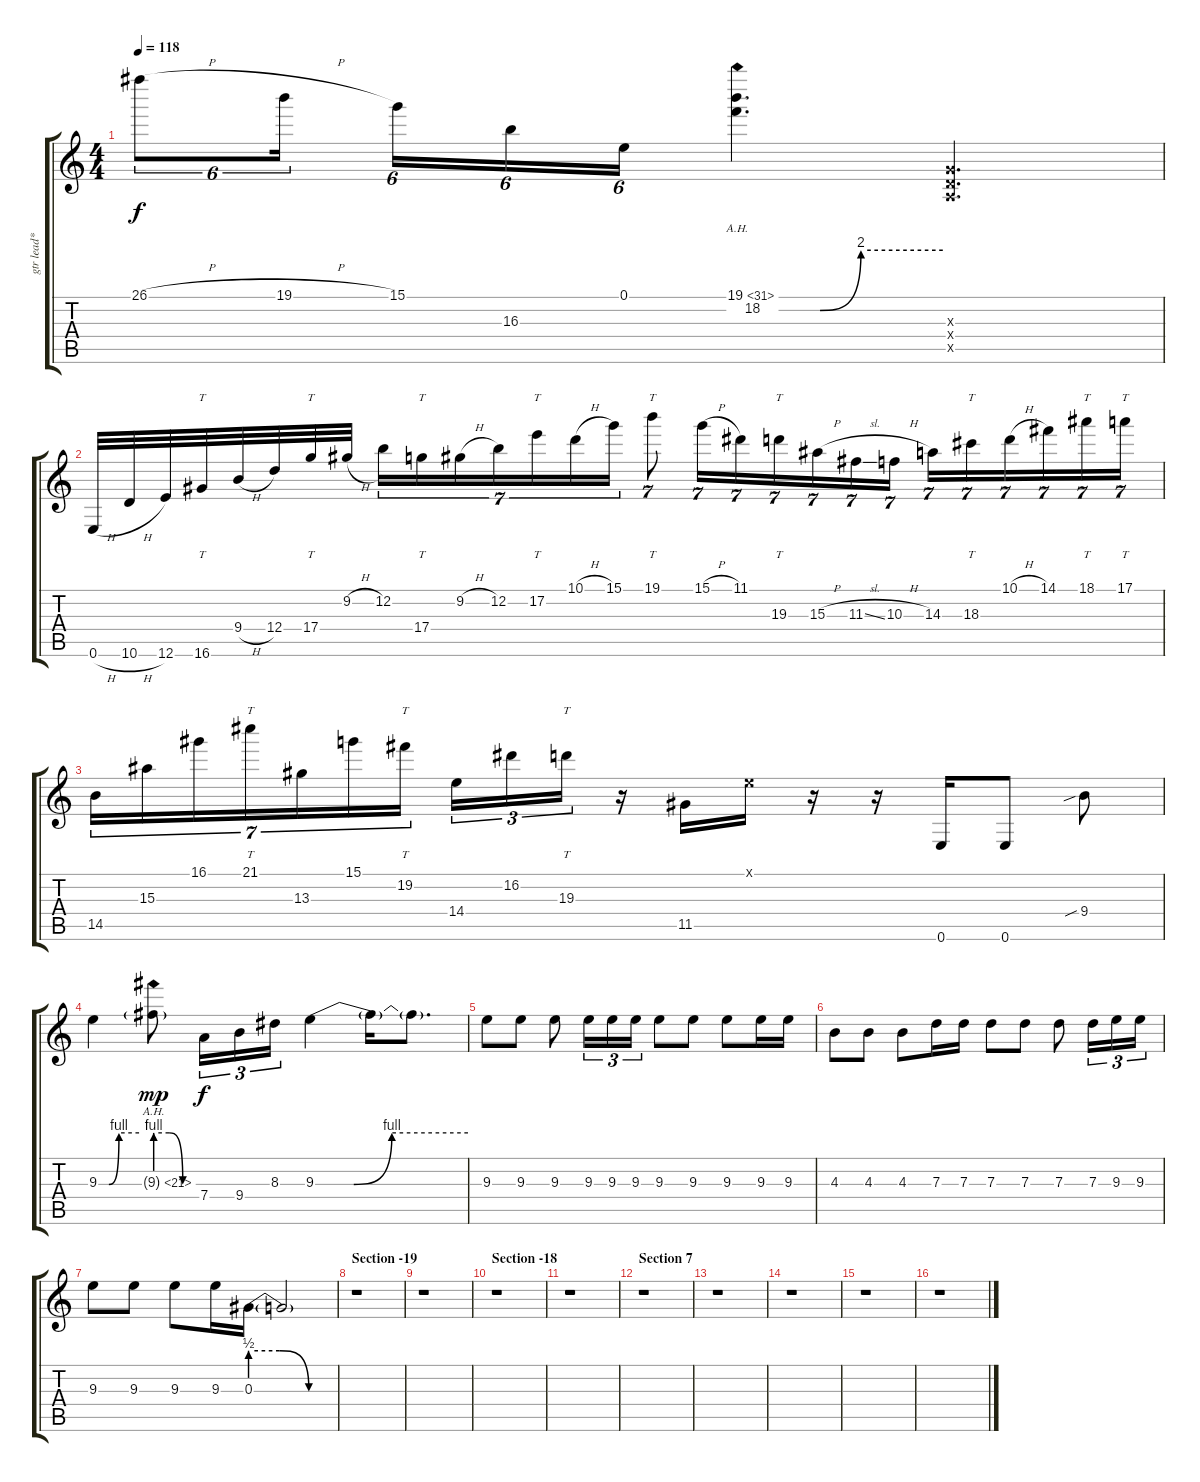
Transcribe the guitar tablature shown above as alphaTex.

\track ("gtr lead*" "gtr lead*") {instrument distortionguitar}
\staff {score tabs}
\tuning (E4 B3 G3 D3 A2 E2) {hide}
\ts (4 4)
\tempo 118
\clef g2
\ks c
26.1{h}.8{tu (6 4) dy f} 19.1{h}.16{tu (6 4)} 15.1.16{tu (6 4)} 16.3.16{tu (6 4)} 0.1.16{tu (6 4)} (19.1{ah 12} 18.2{be (custom 0 0 15 0 30 8 60 8)}).4{d} (0.3{x} 0.4{x} 0.5{x}).4{d} |
0.6{h}.32 10.6{h}.32 12.6.32 16.6.32{tt} 9.4{h}.32 12.4.32 17.4.32{tt} 9.2{h}.32 12.2.16{tu (7 4)} 17.4.16{tt tu (7 4)} 9.2{h}.16{tu (7 4)} 12.2.16{tu (7 4)} 17.2.16{tt tu (7 4)} 10.1{h}.16{tu (7 4)} 15.1.16{tu (7 4)} 19.1.8{tt tu (7 4)} 15.1{h}.16{tu (7 4)} 11.1.16{tu (7 4)} 19.3.16{tt tu (7 4)} 15.3{h}.16{tu (7 4)} 11.3{sl}.16{tu (7 4)} 10.3{h}.16{tu (7 4)} 14.3.16{tu (7 4)} 18.3.16{tt tu (7 4)} 10.1{h}.16{tu (7 4)} 14.1.16{tu (7 4)} 18.1.16{tt tu (7 4)} 17.1.16{tt tu (7 4)} |
14.5.16{tu (7 4)} 15.3.16{tu (7 4)} 16.1.16{tu (7 4)} 21.1.16{tt tu (7 4)} 13.3.16{tu (7 4)} 15.1.16{tu (7 4)} 19.2.16{tt tu (7 4)} 14.4.16{tu (3 2)} 16.2.16{tu (3 2)} 19.3.16{tt tu (3 2)} r.16 11.5.16 0.1{x}.16 r.16 r.16 0.6.16 0.6.8 9.4{sib}.8 |
9.3{be (custom 0 0 15 0 30 4 60 4)}.4 9.3{be (custom 0 4 20 4 40 0 60 0) ah 12 g}.8{dy mp} 7.4.16{tu (3 2) dy f} 9.4.16{tu (3 2)} 8.3.16{tu (3 2)} 9.3{be (custom 0 0 15 0 30 4 60 4)}.4 9.3{t}.16 9.3{t}.8{d} |
9.3.8 9.3.8 9.3.8 9.3.16{tu (3 2)} 9.3.16{tu (3 2)} 9.3.16{tu (3 2)} 9.3.8 9.3.8 9.3.8 9.3.16 9.3.16 |
4.3.8 4.3.8 4.3.8 7.3.16 7.3.16 7.3.8 7.3.8 7.3.8 7.3.16{tu (3 2)} 9.3.16{tu (3 2)} 9.3.16{tu (3 2)} |
9.3.8 9.3.8 9.3.8 9.3.16 0.3{be (custom 0 2 20 2 40 0 60 0)}.16 0.3{t}.2 |
\section ("" "Section -19")
r.1 |
r.1 |
\section ("" "Section -18")
r.1 |
r.1 |
\section ("" "Section 7")
r.1 |
r.1 |
r.1 |
r.1 |
r.1
